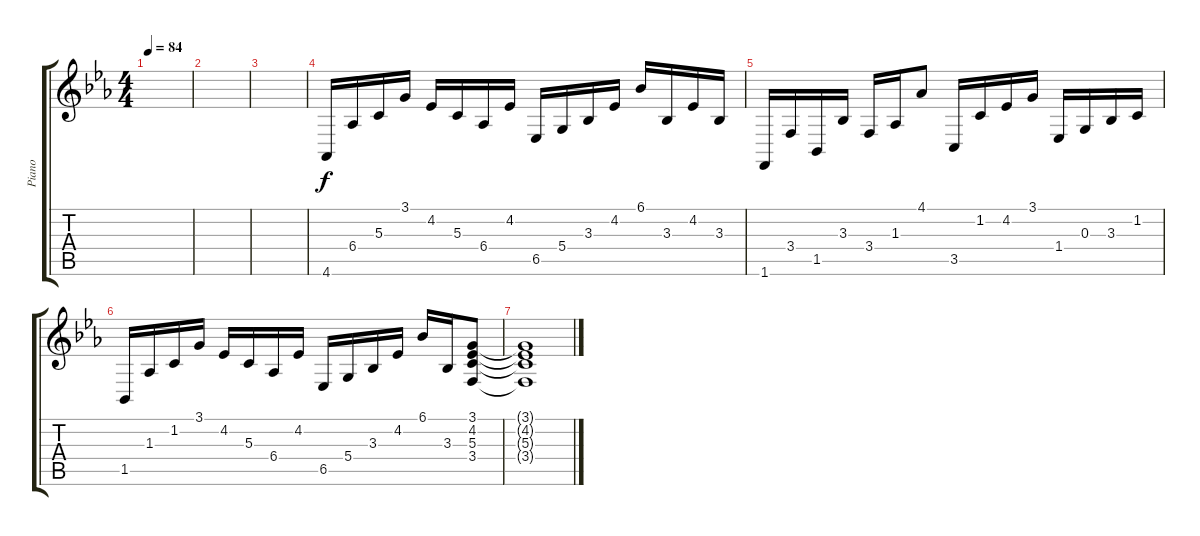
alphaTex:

\track ("Piano" "Piano") {instrument brightacousticpiano}
\staff {score tabs}
\tuning (E4 B3 G3 D3 A2 E2) {hide}
\ts (4 4)
\tempo 84
\clef g2
\ks cminor
|
|
|
4.6.16 6.4.16 5.3.16 3.1.16 4.2.16 5.3.16 6.4.16 4.2.16 6.5.16 5.4.16 3.3.16 4.2.16 6.1.16 3.3.16 4.2.16 3.3.16 |
1.6.16 3.4.16 1.5.16 3.3.16 3.4.16 1.3.16 4.1.8 3.5.16 1.2.16 4.2.16 3.1.16 1.4.16 0.3.16 3.3.16 1.2.16 |
1.5.16 1.3.16 1.2.16 3.1.16 4.2.16 5.3.16 6.4.16 4.2.16 6.5.16 5.4.16 3.3.16 4.2.16 6.1.16 3.3.16 (3.1 4.2 5.3 3.4).8 |
(3.1{t} 4.2{t} 5.3{t} 3.4{t}).1
